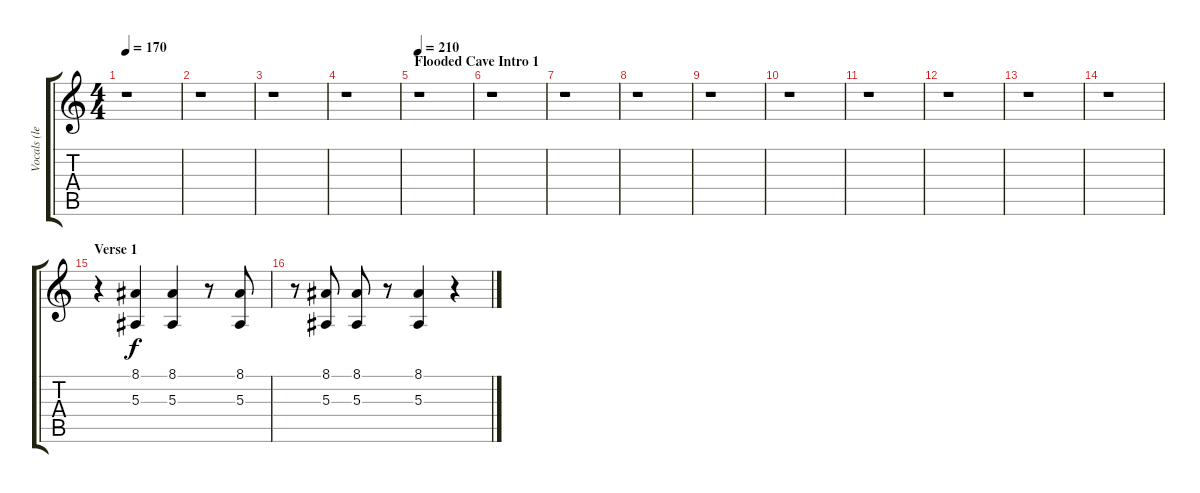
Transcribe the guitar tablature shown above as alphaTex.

\track ("Vocals (lead)" "Vocals (le") {instrument stringensemble1}
\staff {score tabs}
\tuning (D4 A3 F3 C3 G2 C2) {hide}
\ts (4 4)
\tempo 170
\clef g2
\ks c
r.1{dy f} |
r.1 |
r.1 |
r.1 |
\section ("" "Flooded Cave Intro 1")
\tempo 210
r.1 |
r.1 |
r.1 |
r.1 |
r.1 |
r.1 |
r.1 |
r.1 |
r.1 |
r.1 |
\section ("" "Verse 1")
r.4 (8.1 5.3).4 (8.1 5.3).4 r.8 (8.1 5.3).8 |
r.8 (8.1 5.3).8 (8.1 5.3).8 r.8 (8.1 5.3).4 r.4
